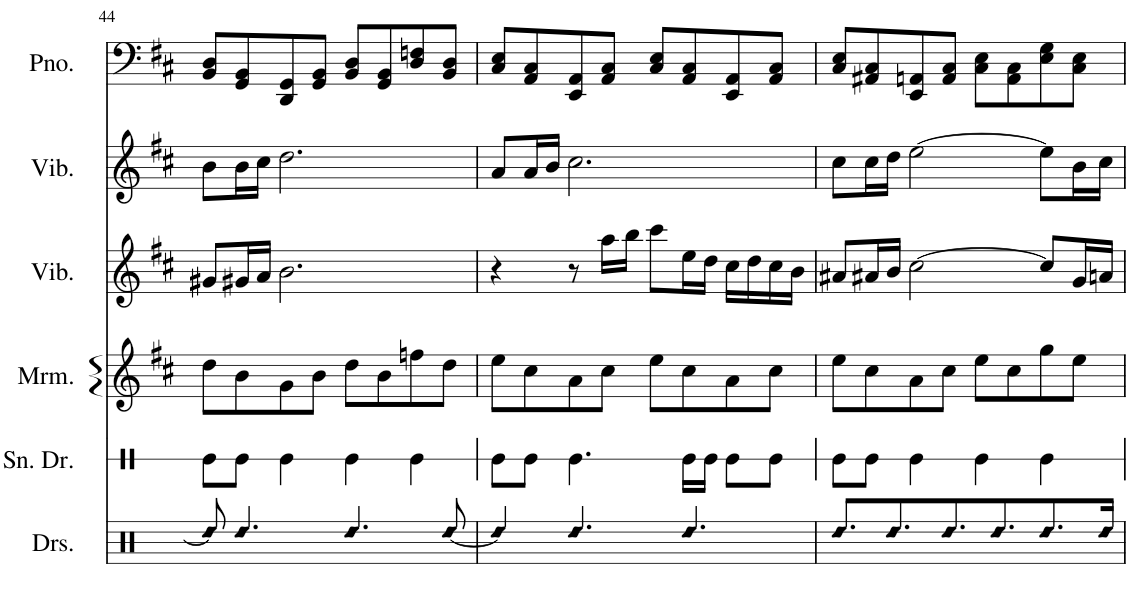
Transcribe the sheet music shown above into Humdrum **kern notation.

**kern	**kern	**kern	**kern
*part4	*part3	*part2	*part1
*staff4	*staff3	*staff2	*staff1
*I"Marimba	*I"Vibraphone	*I"Vibraphone	*I"Piano
*I'Mrm.	*I'Vib.	*I'Vib.	*I'Pno.
!!LO:PB:g=z
*clefG2	*clefG2	*clefG2	*clefF4
*k[f#c#]	*k[f#c#]	*k[f#c#]	*k[f#c#]
*M4/4	*M4/4	*M4/4	*M4/4
=44	=44	=44	=44
8dd\L	8g#X/L	8b\L	8BB/ 8D/L
8b\	16g#X/L	16b\L	8GG/ 8BB/
.	16a/JJ	16cc#\JJ	.
8g\	2.b\	2.dd\	8DD/ 8GG/
8b\J	.	.	8GG/ 8BB/J
8dd\L	.	.	8BB/ 8D/L
8b\	.	.	8GG/ 8BB/
8ffn\	.	.	8D/ 8Fn/
8dd\J	.	.	8BB/ 8D/J
=45	=45	=45	=45
8ee\L	4r	8a/L	8C#/ 8E/L
8cc#\	.	16a/L	8AA/ 8C#/
.	.	16b/JJ	.
8a\	8r	2.cc#\	8EE/ 8AA/
8cc#\J	16aa\LL	.	8AA/ 8C#/J
.	16bb\JJ	.	.
8ee\L	8ccc#\L	.	8C#/ 8E/L
8cc#\	16ee\L	.	8AA/ 8C#/
.	16dd\JJ	.	.
8a\	16cc#\LL	.	8EE/ 8AA/
.	16dd\	.	.
8cc#\J	16cc#\	.	8AA/ 8C#/J
.	16b\JJ	.	.
=46	=46	=46	=46
8ee\L	8a#X/L	8cc#\L	8C#/ 8E/L
8cc#\	16a#X/L	16cc#\L	8AA#X/ 8C#/
.	16b/JJ	16dd\JJ	.
8a\	[2cc#\	[2ee\	8EE/ 8AAn/
8cc#\J	.	.	8AA/ 8C#/J
8ee\L	.	.	8C#\ 8E\L
8cc#\	.	.	8AA\ 8C#\
8gg\	8cc#/L]	8ee\L]	8E\ 8G\
8ee\J	16g/L	16b\L	8C#\ 8E\J
.	16an/JJ	16cc#\JJ	.
=	=	=	=
*-	*-	*-	*-
